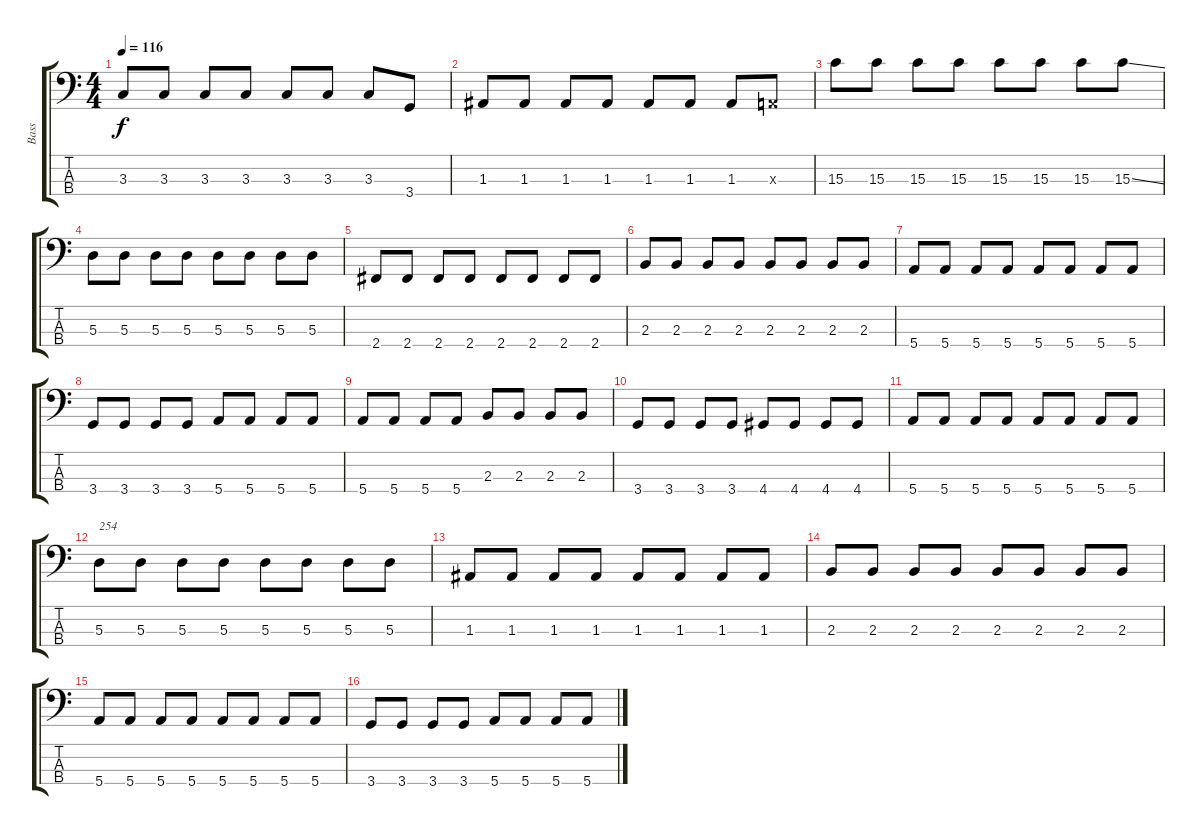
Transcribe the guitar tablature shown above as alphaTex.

\track ("Bass" "Bass") {instrument electricbassfinger}
\staff {score tabs}
\tuning (G2 D2 A1 E1) {hide}
\ts (4 4)
\tempo 116
\clef f4
\ks c
3.3.8{dy f} 3.3.8 3.3.8 3.3.8 3.3.8 3.3.8 3.3.8 3.4.8 |
1.3.8 1.3.8 1.3.8 1.3.8 1.3.8 1.3.8 1.3.8 0.3{x}.8 |
15.3.8 15.3.8 15.3.8 15.3.8 15.3.8 15.3.8 15.3.8 15.3{ss}.8 |
5.3.8 5.3.8 5.3.8 5.3.8 5.3.8 5.3.8 5.3.8 5.3.8 |
2.4.8 2.4.8 2.4.8 2.4.8 2.4.8 2.4.8 2.4.8 2.4.8 |
2.3.8 2.3.8 2.3.8 2.3.8 2.3.8 2.3.8 2.3.8 2.3.8 |
5.4.8 5.4.8 5.4.8 5.4.8 5.4.8 5.4.8 5.4.8 5.4.8 |
3.4.8 3.4.8 3.4.8 3.4.8 5.4.8 5.4.8 5.4.8 5.4.8 |
5.4.8 5.4.8 5.4.8 5.4.8 2.3.8 2.3.8 2.3.8 2.3.8 |
3.4.8 3.4.8 3.4.8 3.4.8 4.4.8 4.4.8 4.4.8 4.4.8 |
5.4.8 5.4.8 5.4.8 5.4.8 5.4.8 5.4.8 5.4.8 5.4.8 |
5.3.8{txt "254"} 5.3.8 5.3.8 5.3.8 5.3.8 5.3.8 5.3.8 5.3.8 |
1.3.8 1.3.8 1.3.8 1.3.8 1.3.8 1.3.8 1.3.8 1.3.8 |
2.3.8 2.3.8 2.3.8 2.3.8 2.3.8 2.3.8 2.3.8 2.3.8 |
5.4.8 5.4.8 5.4.8 5.4.8 5.4.8 5.4.8 5.4.8 5.4.8 |
3.4.8 3.4.8 3.4.8 3.4.8 5.4.8 5.4.8 5.4.8 5.4.8
